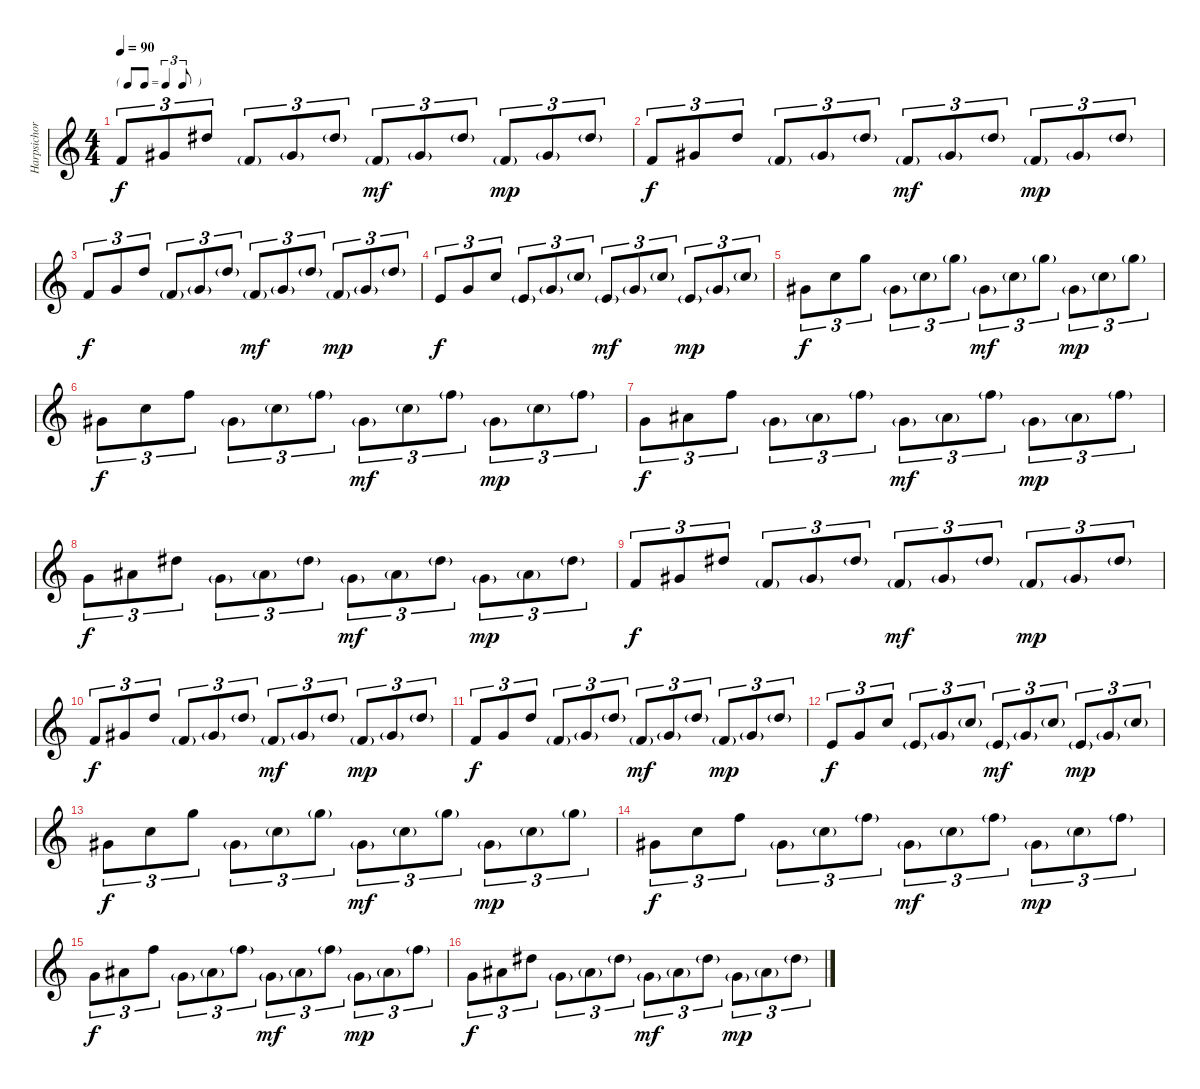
\track ("Harpsichord" "Harpsichor") {instrument harpsichord}
\staff {score}
\tuning (E4 B3 G3 D3 A2 E2 B1) {hide}
\ts (4 4)
\tf triplet8th
\tempo 90
\clef g2
\ks c
1.1.8{tu (3 2) dy f} 4.1.8{tu (3 2)} 11.1.8{tu (3 2)} 1.1{g}.8{tu (3 2)} 4.1{g}.8{tu (3 2)} 11.1{g}.8{tu (3 2)} 1.1{g}.8{tu (3 2) dy mf} 4.1{g}.8{tu (3 2)} 11.1{g}.8{tu (3 2)} 1.1{g}.8{tu (3 2) dy mp} 4.1{g}.8{tu (3 2)} 11.1{g}.8{tu (3 2)} |
1.1.8{tu (3 2) dy f} 4.1.8{tu (3 2)} 10.1.8{tu (3 2)} 1.1{g}.8{tu (3 2)} 4.1{g}.8{tu (3 2)} 10.1{g}.8{tu (3 2)} 1.1{g}.8{tu (3 2) dy mf} 4.1{g}.8{tu (3 2)} 10.1{g}.8{tu (3 2)} 1.1{g}.8{tu (3 2) dy mp} 4.1{g}.8{tu (3 2)} 10.1{g}.8{tu (3 2)} |
1.1.8{tu (3 2) dy f} 3.1.8{tu (3 2)} 10.1.8{tu (3 2)} 1.1{g}.8{tu (3 2)} 3.1{g}.8{tu (3 2)} 10.1{g}.8{tu (3 2)} 1.1{g}.8{tu (3 2) dy mf} 3.1{g}.8{tu (3 2)} 10.1{g}.8{tu (3 2)} 1.1{g}.8{tu (3 2) dy mp} 3.1{g}.8{tu (3 2)} 10.1{g}.8{tu (3 2)} |
0.1.8{tu (3 2) dy f} 3.1.8{tu (3 2)} 8.1.8{tu (3 2)} 0.1{g}.8{tu (3 2)} 3.1{g}.8{tu (3 2)} 8.1{g}.8{tu (3 2)} 0.1{g}.8{tu (3 2) dy mf} 3.1{g}.8{tu (3 2)} 8.1{g}.8{tu (3 2)} 0.1{g}.8{tu (3 2) dy mp} 3.1{g}.8{tu (3 2)} 8.1{g}.8{tu (3 2)} |
4.1.8{tu (3 2) dy f} 8.1.8{tu (3 2)} 15.1.8{tu (3 2)} 4.1{g}.8{tu (3 2)} 8.1{g}.8{tu (3 2)} 15.1{g}.8{tu (3 2)} 4.1{g}.8{tu (3 2) dy mf} 8.1{g}.8{tu (3 2)} 15.1{g}.8{tu (3 2)} 4.1{g}.8{tu (3 2) dy mp} 8.1{g}.8{tu (3 2)} 15.1{g}.8{tu (3 2)} |
4.1.8{tu (3 2) dy f} 8.1.8{tu (3 2)} 13.1.8{tu (3 2)} 4.1{g}.8{tu (3 2)} 8.1{g}.8{tu (3 2)} 13.1{g}.8{tu (3 2)} 4.1{g}.8{tu (3 2) dy mf} 8.1{g}.8{tu (3 2)} 13.1{g}.8{tu (3 2)} 4.1{g}.8{tu (3 2) dy mp} 8.1{g}.8{tu (3 2)} 13.1{g}.8{tu (3 2)} |
3.1.8{tu (3 2) dy f} 6.1.8{tu (3 2)} 13.1.8{tu (3 2)} 3.1{g}.8{tu (3 2)} 6.1{g}.8{tu (3 2)} 13.1{g}.8{tu (3 2)} 3.1{g}.8{tu (3 2) dy mf} 6.1{g}.8{tu (3 2)} 13.1{g}.8{tu (3 2)} 3.1{g}.8{tu (3 2) dy mp} 6.1{g}.8{tu (3 2)} 13.1{g}.8{tu (3 2)} |
3.1.8{tu (3 2) dy f} 6.1.8{tu (3 2)} 11.1.8{tu (3 2)} 3.1{g}.8{tu (3 2)} 6.1{g}.8{tu (3 2)} 11.1{g}.8{tu (3 2)} 3.1{g}.8{tu (3 2) dy mf} 6.1{g}.8{tu (3 2)} 11.1{g}.8{tu (3 2)} 3.1{g}.8{tu (3 2) dy mp} 6.1{g}.8{tu (3 2)} 11.1{g}.8{tu (3 2)} |
1.1.8{tu (3 2) dy f} 4.1.8{tu (3 2)} 11.1.8{tu (3 2)} 1.1{g}.8{tu (3 2)} 4.1{g}.8{tu (3 2)} 11.1{g}.8{tu (3 2)} 1.1{g}.8{tu (3 2) dy mf} 4.1{g}.8{tu (3 2)} 11.1{g}.8{tu (3 2)} 1.1{g}.8{tu (3 2) dy mp} 4.1{g}.8{tu (3 2)} 11.1{g}.8{tu (3 2)} |
1.1.8{tu (3 2) dy f} 4.1.8{tu (3 2)} 10.1.8{tu (3 2)} 1.1{g}.8{tu (3 2)} 4.1{g}.8{tu (3 2)} 10.1{g}.8{tu (3 2)} 1.1{g}.8{tu (3 2) dy mf} 4.1{g}.8{tu (3 2)} 10.1{g}.8{tu (3 2)} 1.1{g}.8{tu (3 2) dy mp} 4.1{g}.8{tu (3 2)} 10.1{g}.8{tu (3 2)} |
1.1.8{tu (3 2) dy f} 3.1.8{tu (3 2)} 10.1.8{tu (3 2)} 1.1{g}.8{tu (3 2)} 3.1{g}.8{tu (3 2)} 10.1{g}.8{tu (3 2)} 1.1{g}.8{tu (3 2) dy mf} 3.1{g}.8{tu (3 2)} 10.1{g}.8{tu (3 2)} 1.1{g}.8{tu (3 2) dy mp} 3.1{g}.8{tu (3 2)} 10.1{g}.8{tu (3 2)} |
0.1.8{tu (3 2) dy f} 3.1.8{tu (3 2)} 8.1.8{tu (3 2)} 0.1{g}.8{tu (3 2)} 3.1{g}.8{tu (3 2)} 8.1{g}.8{tu (3 2)} 0.1{g}.8{tu (3 2) dy mf} 3.1{g}.8{tu (3 2)} 8.1{g}.8{tu (3 2)} 0.1{g}.8{tu (3 2) dy mp} 3.1{g}.8{tu (3 2)} 8.1{g}.8{tu (3 2)} |
4.1.8{tu (3 2) dy f} 8.1.8{tu (3 2)} 15.1.8{tu (3 2)} 4.1{g}.8{tu (3 2)} 8.1{g}.8{tu (3 2)} 15.1{g}.8{tu (3 2)} 4.1{g}.8{tu (3 2) dy mf} 8.1{g}.8{tu (3 2)} 15.1{g}.8{tu (3 2)} 4.1{g}.8{tu (3 2) dy mp} 8.1{g}.8{tu (3 2)} 15.1{g}.8{tu (3 2)} |
4.1.8{tu (3 2) dy f} 8.1.8{tu (3 2)} 13.1.8{tu (3 2)} 4.1{g}.8{tu (3 2)} 8.1{g}.8{tu (3 2)} 13.1{g}.8{tu (3 2)} 4.1{g}.8{tu (3 2) dy mf} 8.1{g}.8{tu (3 2)} 13.1{g}.8{tu (3 2)} 4.1{g}.8{tu (3 2) dy mp} 8.1{g}.8{tu (3 2)} 13.1{g}.8{tu (3 2)} |
3.1.8{tu (3 2) dy f} 6.1.8{tu (3 2)} 13.1.8{tu (3 2)} 3.1{g}.8{tu (3 2)} 6.1{g}.8{tu (3 2)} 13.1{g}.8{tu (3 2)} 3.1{g}.8{tu (3 2) dy mf} 6.1{g}.8{tu (3 2)} 13.1{g}.8{tu (3 2)} 3.1{g}.8{tu (3 2) dy mp} 6.1{g}.8{tu (3 2)} 13.1{g}.8{tu (3 2)} |
3.1.8{tu (3 2) dy f} 6.1.8{tu (3 2)} 11.1.8{tu (3 2)} 3.1{g}.8{tu (3 2)} 6.1{g}.8{tu (3 2)} 11.1{g}.8{tu (3 2)} 3.1{g}.8{tu (3 2) dy mf} 6.1{g}.8{tu (3 2)} 11.1{g}.8{tu (3 2)} 3.1{g}.8{tu (3 2) dy mp} 6.1{g}.8{tu (3 2)} 11.1{g}.8{tu (3 2)}
